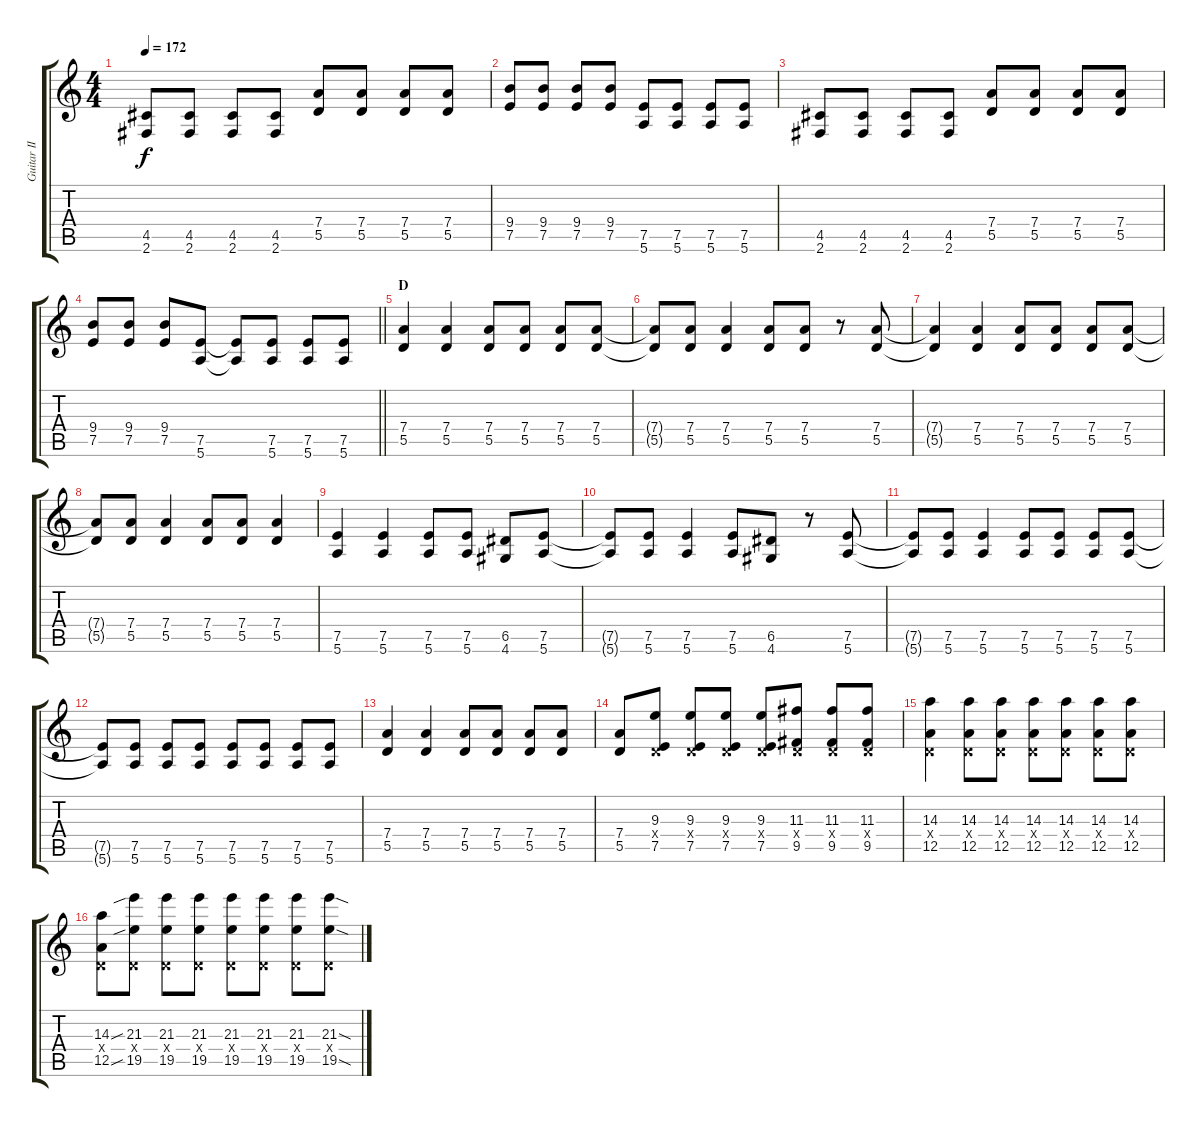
\track ("Guitar II - Kita" "Guitar II ") {instrument overdrivenguitar}
\staff {score tabs}
\tuning (E4 B3 G3 D3 A2 E2) {hide}
\ts (4 4)
\tempo 172
\clef g2
\ks c
(4.5 2.6).8{dy f} (4.5 2.6).8 (4.5 2.6).8 (4.5 2.6).8 (7.4 5.5).8 (7.4 5.5).8 (7.4 5.5).8 (7.4 5.5).8 |
(9.4 7.5).8 (9.4 7.5).8 (9.4 7.5).8 (9.4 7.5).8 (7.5 5.6).8 (7.5 5.6).8 (7.5 5.6).8 (7.5 5.6).8 |
(4.5 2.6).8 (4.5 2.6).8 (4.5 2.6).8 (4.5 2.6).8 (7.4 5.5).8 (7.4 5.5).8 (7.4 5.5).8 (7.4 5.5).8 |
\barLineRight lightlight
(9.4 7.5).8 (9.4 7.5).8 (9.4 7.5).8 (7.5 5.6).8 (7.5{t} 5.6{t}).8 (7.5 5.6).8 (7.5 5.6).8 (7.5 5.6).8 |
\section ("" "D")
(7.4 5.5).4 (7.4 5.5).4 (7.4 5.5).8 (7.4 5.5).8 (7.4 5.5).8 (7.4 5.5).8 |
(7.4{t} 5.5{t}).8 (7.4 5.5).8 (7.4 5.5).4 (7.4 5.5).8 (7.4 5.5).8 r.8 (7.4 5.5).8 |
(7.4{t} 5.5{t}).4 (7.4 5.5).4 (7.4 5.5).8 (7.4 5.5).8 (7.4 5.5).8 (7.4 5.5).8 |
(7.4{t} 5.5{t}).8 (7.4 5.5).8 (7.4 5.5).4 (7.4 5.5).8 (7.4 5.5).8 (7.4 5.5).4 |
(7.5 5.6).4 (7.5 5.6).4 (7.5 5.6).8 (7.5 5.6).8 (6.5 4.6).8 (7.5 5.6).8 |
(7.5{t} 5.6{t}).8 (7.5 5.6).8 (7.5 5.6).4 (7.5 5.6).8 (6.5 4.6).8 r.8 (7.5 5.6).8 |
(7.5{t} 5.6{t}).8 (7.5 5.6).8 (7.5 5.6).4 (7.5 5.6).8 (7.5 5.6).8 (7.5 5.6).8 (7.5 5.6).8 |
(7.5{t} 5.6{t}).8 (7.5 5.6).8 (7.5 5.6).8 (7.5 5.6).8 (7.5 5.6).8 (7.5 5.6).8 (7.5 5.6).8 (7.5 5.6).8 |
(7.4 5.5).4 (7.4 5.5).4 (7.4 5.5).8 (7.4 5.5).8 (7.4 5.5).8 (7.4 5.5).8 |
(7.4 5.5).8 (9.3 0.4{x} 7.5).8 (9.3 0.4{x} 7.5).8 (9.3 0.4{x} 7.5).8 (9.3 0.4{x} 7.5).8 (11.3 0.4{x} 9.5).8 (11.3 0.4{x} 9.5).8 (11.3 0.4{x} 9.5).8 |
(14.3 0.4{x} 12.5).4 (14.3 0.4{x} 12.5).8 (14.3 0.4{x} 12.5).8 (14.3 0.4{x} 12.5).8 (14.3 0.4{x} 12.5).8 (14.3 0.4{x} 12.5).8 (14.3 0.4{x} 12.5).8 |
(14.3 0.4{x} 12.5).8 (21.3{sib} 0.4{x} 19.5{sib}).8 (21.3 0.4{x} 19.5).8 (21.3 0.4{x} 19.5).8 (21.3 0.4{x} 19.5).8 (21.3 0.4{x} 19.5).8 (21.3 0.4{x} 19.5).8 (21.3{sod} 0.4{x} 19.5{sod}).8
